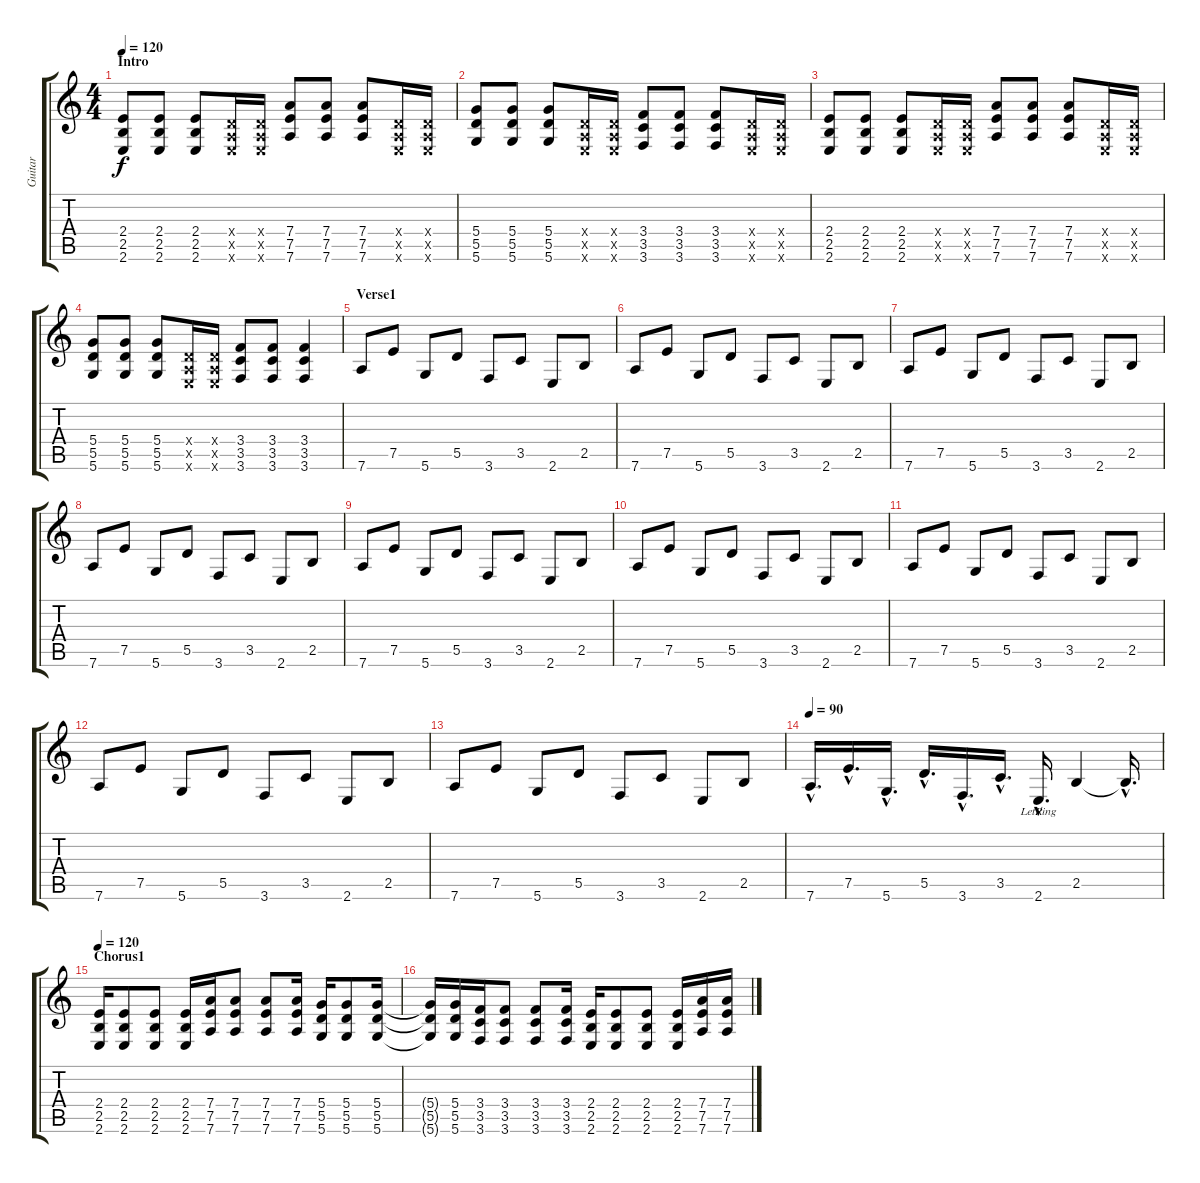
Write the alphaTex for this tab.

\track ("Guitar" "Guitar") {instrument distortionguitar}
\staff {score tabs}
\tuning (E4 B3 G3 D3 A2 D2) {hide}
\ts (4 4)
\section ("" "Intro")
\tempo 120
\clef g2
\ks c
(2.4 2.5 2.6).8{dy f instrument distortionguitar} (2.4 2.5 2.6).8 (2.4 2.5 2.6).8 (0.4{x} 0.5{x} 2.6{x}).16 (0.4{x} 0.5{x} 2.6{x}).16 (7.4 7.5 7.6).8 (7.4 7.5 7.6).8 (7.4 7.5 7.6).8 (0.4{x} 0.5{x} 2.6{x}).16 (0.4{x} 0.5{x} 2.6{x}).16 |
(5.4 5.5 5.6).8 (5.4 5.5 5.6).8 (5.4 5.5 5.6).8 (0.4{x} 0.5{x} 2.6{x}).16 (0.4{x} 0.5{x} 2.6{x}).16 (3.4 3.5 3.6).8 (3.4 3.5 3.6).8 (3.4 3.5 3.6).8 (0.4{x} 0.5{x} 2.6{x}).16 (0.4{x} 0.5{x} 2.6{x}).16 |
(2.4 2.5 2.6).8 (2.4 2.5 2.6).8 (2.4 2.5 2.6).8 (0.4{x} 0.5{x} 2.6{x}).16 (0.4{x} 0.5{x} 2.6{x}).16 (7.4 7.5 7.6).8 (7.4 7.5 7.6).8 (7.4 7.5 7.6).8 (0.4{x} 0.5{x} 2.6{x}).16 (0.4{x} 0.5{x} 2.6{x}).16 |
(5.4 5.5 5.6).8 (5.4 5.5 5.6).8 (5.4 5.5 5.6).8 (0.4{x} 0.5{x} 2.6{x}).16 (0.4{x} 0.5{x} 2.6{x}).16 (3.4 3.5 3.6).8 (3.4 3.5 3.6).8 (3.4 3.5 3.6).4 |
\section ("" "Verse1")
7.6.8 7.5.8 5.6.8 5.5.8 3.6.8 3.5.8 2.6.8 2.5.8 |
7.6.8 7.5.8 5.6.8 5.5.8 3.6.8 3.5.8 2.6.8 2.5.8 |
7.6.8 7.5.8 5.6.8 5.5.8 3.6.8 3.5.8 2.6.8 2.5.8 |
7.6.8 7.5.8 5.6.8 5.5.8 3.6.8 3.5.8 2.6.8 2.5.8 |
7.6.8 7.5.8 5.6.8 5.5.8 3.6.8 3.5.8 2.6.8 2.5.8 |
7.6.8 7.5.8 5.6.8 5.5.8 3.6.8 3.5.8 2.6.8 2.5.8 |
7.6.8 7.5.8 5.6.8 5.5.8 3.6.8 3.5.8 2.6.8 2.5.8 |
7.6.8 7.5.8 5.6.8 5.5.8 3.6.8 3.5.8 2.6.8 2.5.8 |
7.6.8 7.5.8 5.6.8 5.5.8 3.6.8 3.5.8 2.6.8 2.5.8 |
\tempo 90
7.6{hac}.16{d} 7.5{hac}.16{d} 5.6{hac}.16{d} 5.5{hac}.16{d} 3.6{hac}.16{d} 3.5{hac}.16{d} 2.6{hac lr}.16{d} 2.5.4 2.5{hac t}.16{d} |
\section ("" "Chorus1")
\tempo 120
(2.4 2.5 2.6).16 (2.4 2.5 2.6).8 (2.4 2.5 2.6).8 (2.4 2.5 2.6).16 (7.4 7.5 7.6).16 (7.4 7.5 7.6).8 (7.4 7.5 7.6).8 (7.4 7.5 7.6).16 (5.4 5.5 5.6).16 (5.4 5.5 5.6).8 (5.4 5.5 5.6).16 |
(5.4{t} 5.5{t} 5.6{t}).16 (5.4 5.5 5.6).16 (3.4 3.5 3.6).16 (3.4 3.5 3.6).8 (3.4 3.5 3.6).8 (3.4 3.5 3.6).16 (2.4 2.5 2.6).16 (2.4 2.5 2.6).8 (2.4 2.5 2.6).8 (2.4 2.5 2.6).16 (7.4 7.5 7.6).16 (7.4 7.5 7.6).16
